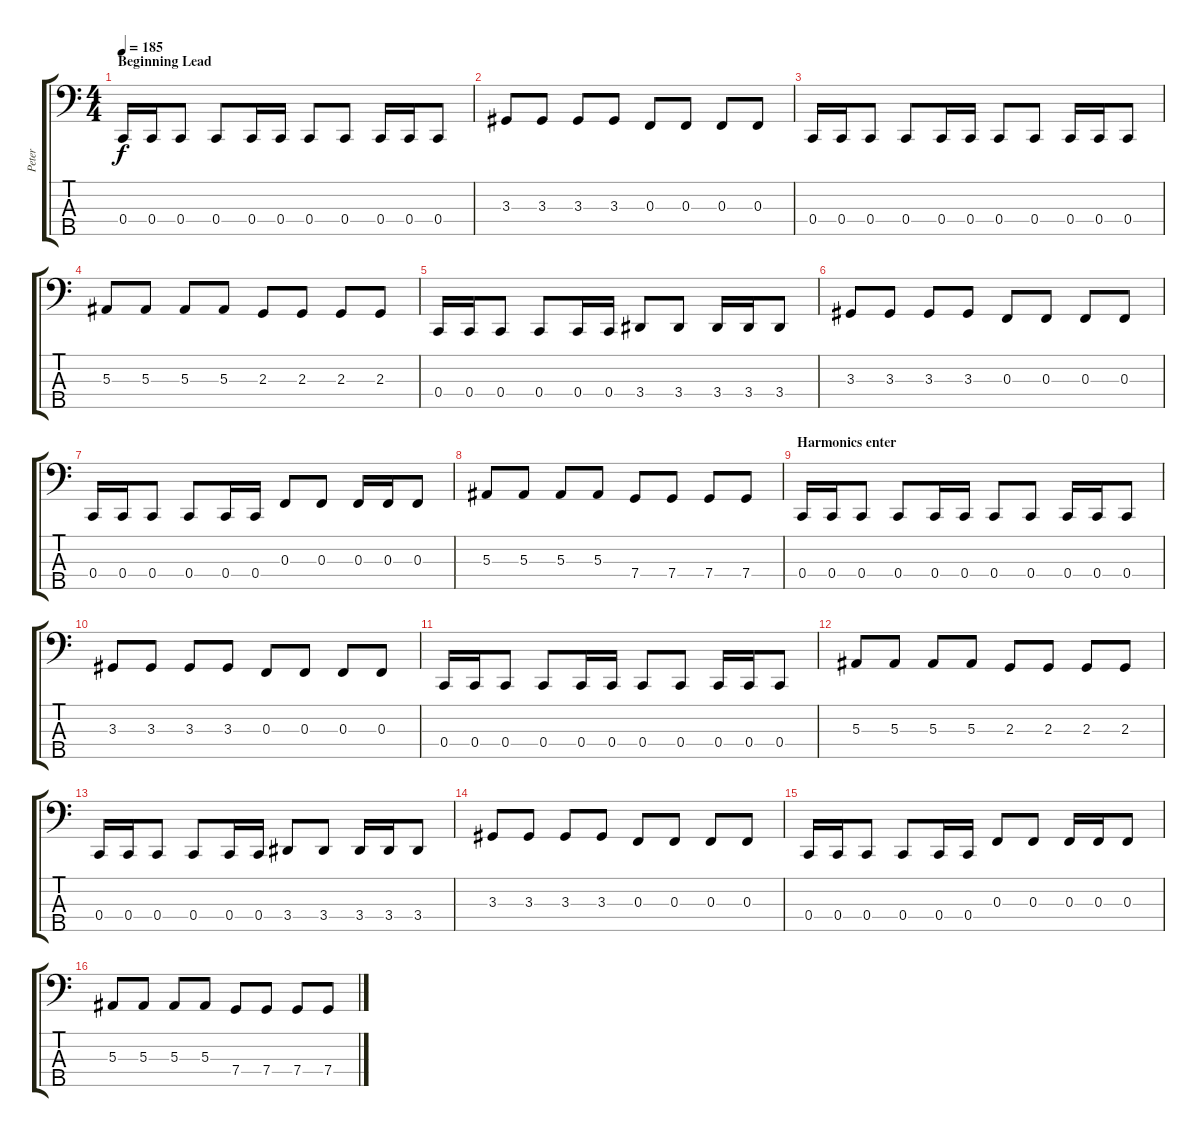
\track ("Peter" "Peter") {instrument electricbassfinger}
\staff {score tabs}
\tuning (Eb2 Bb1 F1 C1 G0) {hide}
\ts (4 4)
\section ("" "Beginning Lead")
\tempo 185
\clef f4
\ks c
0.4.16{dy f instrument electricbassfinger} 0.4.16 0.4.8 0.4.8 0.4.16 0.4.16 0.4.8 0.4.8 0.4.16 0.4.16 0.4.8 |
3.3.8 3.3.8 3.3.8 3.3.8 0.3.8 0.3.8 0.3.8 0.3.8 |
0.4.16 0.4.16 0.4.8 0.4.8 0.4.16 0.4.16 0.4.8 0.4.8 0.4.16 0.4.16 0.4.8 |
5.3.8 5.3.8 5.3.8 5.3.8 2.3.8 2.3.8 2.3.8 2.3.8 |
0.4.16 0.4.16 0.4.8 0.4.8 0.4.16 0.4.16 3.4.8 3.4.8 3.4.16 3.4.16 3.4.8 |
3.3.8 3.3.8 3.3.8 3.3.8 0.3.8 0.3.8 0.3.8 0.3.8 |
0.4.16 0.4.16 0.4.8 0.4.8 0.4.16 0.4.16 0.3.8 0.3.8 0.3.16 0.3.16 0.3.8 |
5.3.8 5.3.8 5.3.8 5.3.8 7.4.8 7.4.8 7.4.8 7.4.8 |
\section ("" "Harmonics enter")
0.4.16 0.4.16 0.4.8 0.4.8 0.4.16 0.4.16 0.4.8 0.4.8 0.4.16 0.4.16 0.4.8 |
3.3.8 3.3.8 3.3.8 3.3.8 0.3.8 0.3.8 0.3.8 0.3.8 |
0.4.16 0.4.16 0.4.8 0.4.8 0.4.16 0.4.16 0.4.8 0.4.8 0.4.16 0.4.16 0.4.8 |
5.3.8 5.3.8 5.3.8 5.3.8 2.3.8 2.3.8 2.3.8 2.3.8 |
0.4.16 0.4.16 0.4.8 0.4.8 0.4.16 0.4.16 3.4.8 3.4.8 3.4.16 3.4.16 3.4.8 |
3.3.8 3.3.8 3.3.8 3.3.8 0.3.8 0.3.8 0.3.8 0.3.8 |
0.4.16 0.4.16 0.4.8 0.4.8 0.4.16 0.4.16 0.3.8 0.3.8 0.3.16 0.3.16 0.3.8 |
5.3.8 5.3.8 5.3.8 5.3.8 7.4.8 7.4.8 7.4.8 7.4.8
